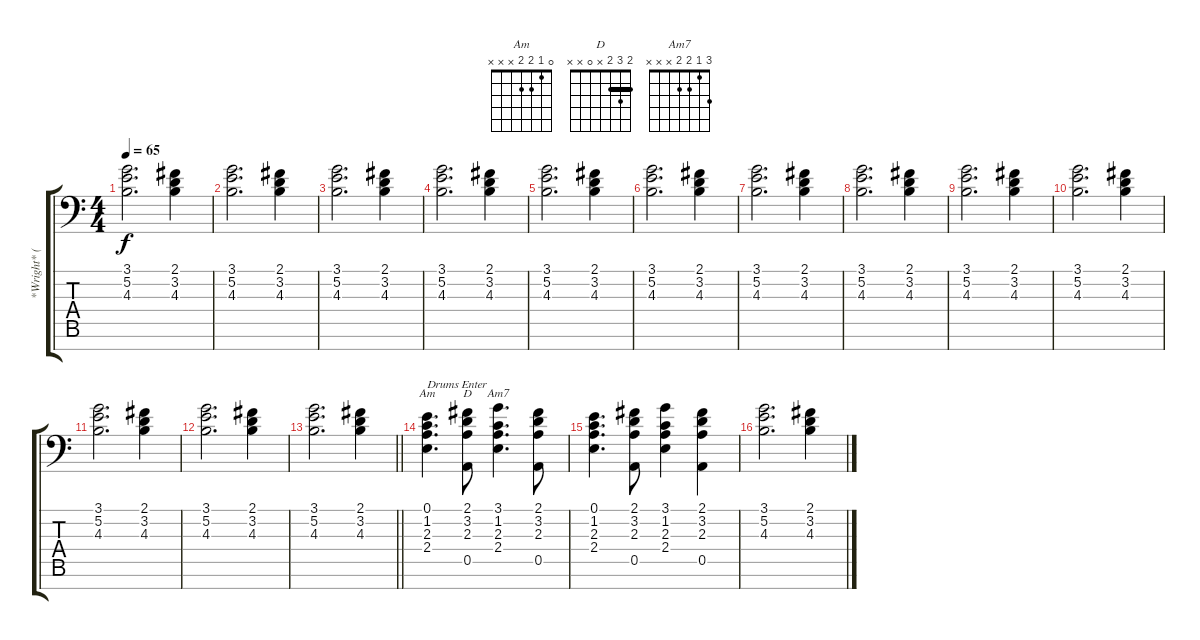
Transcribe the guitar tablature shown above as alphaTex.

\track ("*Wright* (Organ)" "*Wright* (") {instrument drawbarorgan}
\staff {score tabs}
\tuning (E4 B3 G3 D3 A2 E2 E1) {hide}
\chord ("Am" 0 1 2 2 x x x)
\chord ("D" 2 3 2 x 0 x x) {barre 2}
\chord ("Am7" 3 1 2 2 x x x)
\ts (4 4)
\tempo 65
\clef f4
\ks c
(3.1 5.2 4.3).2{d dy f} (2.1 3.2 4.3).4 |
(3.1 5.2 4.3).2{d} (2.1 3.2 4.3).4 |
(3.1 5.2 4.3).2{d} (2.1 3.2 4.3).4 |
(3.1 5.2 4.3).2{d} (2.1 3.2 4.3).4 |
(3.1 5.2 4.3).2{d} (2.1 3.2 4.3).4 |
(3.1 5.2 4.3).2{d} (2.1 3.2 4.3).4 |
(3.1 5.2 4.3).2{d} (2.1 3.2 4.3).4 |
(3.1 5.2 4.3).2{d} (2.1 3.2 4.3).4 |
(3.1 5.2 4.3).2{d} (2.1 3.2 4.3).4 |
(3.1 5.2 4.3).2{d} (2.1 3.2 4.3).4 |
(3.1 5.2 4.3).2{d} (2.1 3.2 4.3).4 |
(3.1 5.2 4.3).2{d} (2.1 3.2 4.3).4 |
\barLineRight lightlight
(3.1 5.2 4.3).2{d} (2.1 3.2 4.3).4 |
(0.1 1.2 2.3 2.4).4{d ch "Am" txt "Drums Enter"} (2.1 3.2 2.3 0.5).8{ch "D"} (3.1 1.2 2.3 2.4).4{d ch "Am7"} (2.1 3.2 2.3 0.5).8 |
(0.1 1.2 2.3 2.4).4{d} (2.1 3.2 2.3 0.5).8 (3.1 1.2 2.3 2.4).4 (2.1 3.2 2.3 0.5).4 |
(3.1 5.2 4.3).2{d} (2.1 3.2 4.3).4
